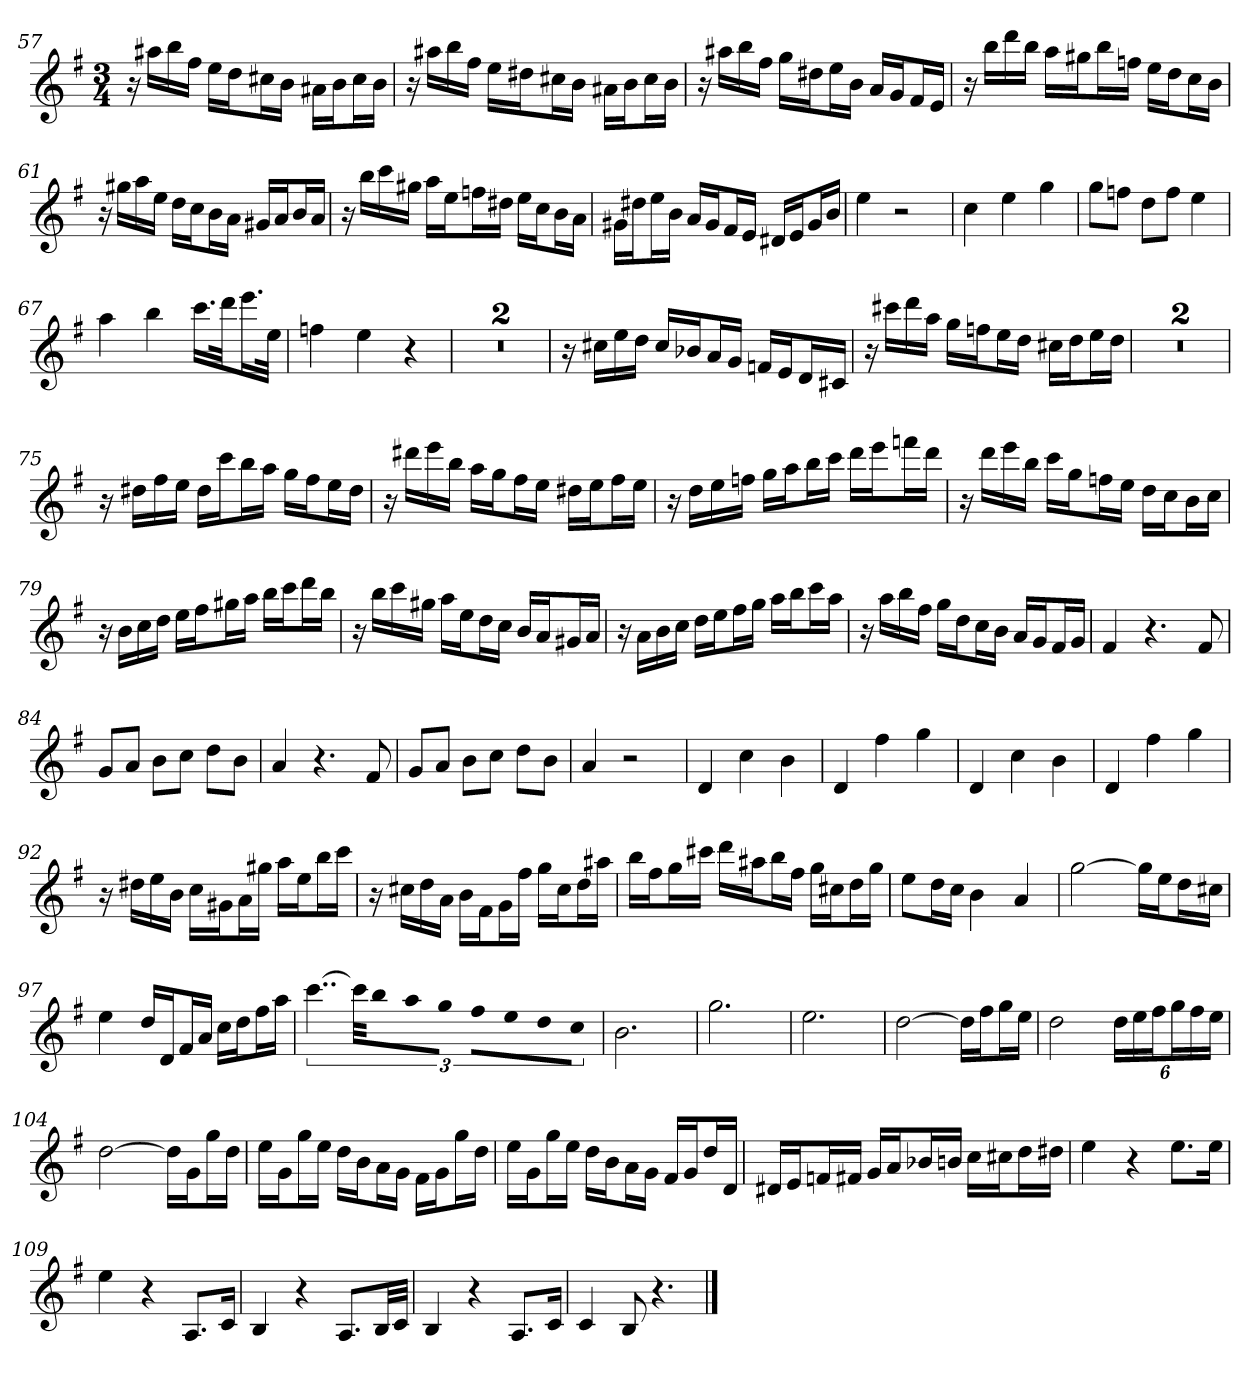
**kern
*part1
*staff1
*k[f#]
*G:
*M3/4
=57
16r
16aa#XLL
16bb
16ff#JJ
16eeLL
16ddJ
16cc#XL
16bJJ
16a#XLL
16bJ
16cc#L
16bJJ
=58
16r
16aa#XLL
16bb
16ff#JJ
16eeLL
16dd#XJ
16cc#XL
16bJJ
16a#XLL
16bJ
16cc#L
16bJJ
=59
16r
16aa#XLL
16bb
16ff#JJ
16ggLL
16dd#XJ
16eeL
16bJJ
16aLL
16gJ
16f#L
16eJJ
=60
16r
16bbLL
16ddd
16bbJJ
16aaLL
16gg#XJ
16bbL
16ffnJJ
16eeLL
16ddJ
16ccL
16bJJ
=61
16r
16gg#XLL
16aa
16eeJJ
16ddLL
16ccJ
16bL
16aJJ
16g#XLL
16aJ
16bL
16aJJ
=62
16r
16bbLL
16ccc
16gg#XJJ
16aaLL
16eeJ
16ffnL
16dd#XJJ
16eeLL
16ccJ
16bL
16aJJ
=63
16g#XLL
16dd#XJ
16eeL
16bJJ
16aLL
16g#J
16f#L
16eJJ
16d#XLL
16eJ
16g#L
16bJJ
=64
4ee
2r
=65
4cc
4ee
4gg
=66
8ggL
8ffnJ
8ddL
8ffJ
4ee
=67
4aa
4bb
16.cccLL
32dddJk
16.eeeL
32eeJJk
=68
4ffn
4ee
4r
=69
2.r
=70
2.r
=71
16r
16cc#XLL
16ee
16ddJJ
16cc#LL
16b-XJ
16aL
16gJJ
16fnLL
16eJ
16dL
16c#XJJ
=72
16r
16ccc#XLL
16ddd
16aaJJ
16ggLL
16ffnJ
16eeL
16ddJJ
16cc#XLL
16ddJ
16eeL
16ddJJ
=73
2.r
=74
2.r
=75
16r
16dd#XLL
16ff#
16eeJJ
16dd#LL
16cccJ
16bbL
16aaJJ
16ggLL
16ff#J
16eeL
16dd#JJ
=76
16r
16ddd#XLL
16eee
16bbJJ
16aaLL
16ggJ
16ff#L
16eeJJ
16dd#XLL
16eeJ
16ff#L
16eeJJ
=77
16r
16ddLL
16ee
16ffnJJ
16ggLL
16aaJ
16bbL
16cccJJ
16dddLL
16eeeJ
16fffnL
16dddJJ
=78
16r
16dddLL
16eee
16bbJJ
16cccLL
16ggJ
16ffnL
16eeJJ
16ddLL
16ccJ
16bL
16ccJJ
=79
16r
16bLL
16cc
16ddJJ
16eeLL
16ff#J
16gg#XL
16aaJJ
16bbLL
16cccJ
16dddL
16bbJJ
=80
16r
16bbLL
16ccc
16gg#XJJ
16aaLL
16eeJ
16ddL
16ccJJ
16bLL
16aJ
16g#XL
16aJJ
=81
16r
16aLL
16b
16ccJJ
16ddLL
16eeJ
16ff#L
16ggJJ
16aaLL
16bbJ
16cccL
16aaJJ
=82
16r
16aaLL
16bb
16ff#JJ
16ggLL
16ddJ
16ccL
16bJJ
16aLL
16gJ
16f#L
16gJJ
=83
4f#
4.r
8f#
=84
8gL
8aJ
8bL
8ccJ
8ddL
8bJ
=85
4a
4.r
8f#
=86
8gL
8aJ
8bL
8ccJ
8ddL
8bJ
=87
4a
2r
=88
4d
4cc
4b
=89
4d
4ff#
4gg
=90
4d
4cc
4b
=91
4d
4ff#
4gg
=92
16r
16dd#XLL
16ee
16bJJ
16ccLL
16g#XJ
16aL
16gg#XJJ
16aaLL
16eeJ
16bbL
16cccJJ
=93
16r
16cc#XLL
16dd
16aJJ
16bLL
16f#J
16gL
16ff#JJ
16ggLL
16cc#J
16ddL
16aa#XJJ
=94
16bbLL
16ff#J
16ggL
16ccc#XJJ
16dddLL
16aa#XJ
16bbL
16ff#JJ
16ggLL
16cc#XJ
16ddL
16ggJJ
=95
8eeL
16ddL
16ccJJ
4b
4a
=96
[2gg
16ggLL]
16eeJ
16ddL
16cc#XJJ
=97
4ee
16ddLL
16dJ
16f#L
16aJJ
16ccLL
16ddJ
16ff#L
16aaJJ
=98
[6..ccc
48cccKLL]
16bbJ
16aaL
16ggJJ
16ff#LL
16eeJ
16ddL
16ccJJ
=99
2.b
=100
2.gg
=101
2.ee
=102
[2dd
16ddLL]
16ff#J
16ggL
16eeJJ
=103
2dd
24ddLL
24ee
24ff#J
24ggL
24ff#
24eeJJ
=104
[2dd
16ddLL]
16gJ
16ggL
16ddJJ
=105
16eeLL
16gJ
16ggL
16eeJJ
16ddLL
16bJ
16aL
16gJJ
16f#LL
16gJ
16ggL
16ddJJ
=106
16eeLL
16gJ
16ggL
16eeJJ
16ddLL
16bJ
16aL
16gJJ
16f#LL
16gJ
16ddL
16dJJ
=107
16d#XLL
16eJ
16fnL
16f#XJJ
16gLL
16aJ
16b-XL
16bnJJ
16ccLL
16cc#XJ
16ddL
16dd#XJJ
=108
4ee
4r
8.eeL
16eeJk
=109
4ee
4r
8.AL
16cJk
=110
4B
4r
8.AL
32BLL
32cJJJ
=111
4B
4r
8.AL
16cJk
=112
4c
8B
4.r
==
*-
